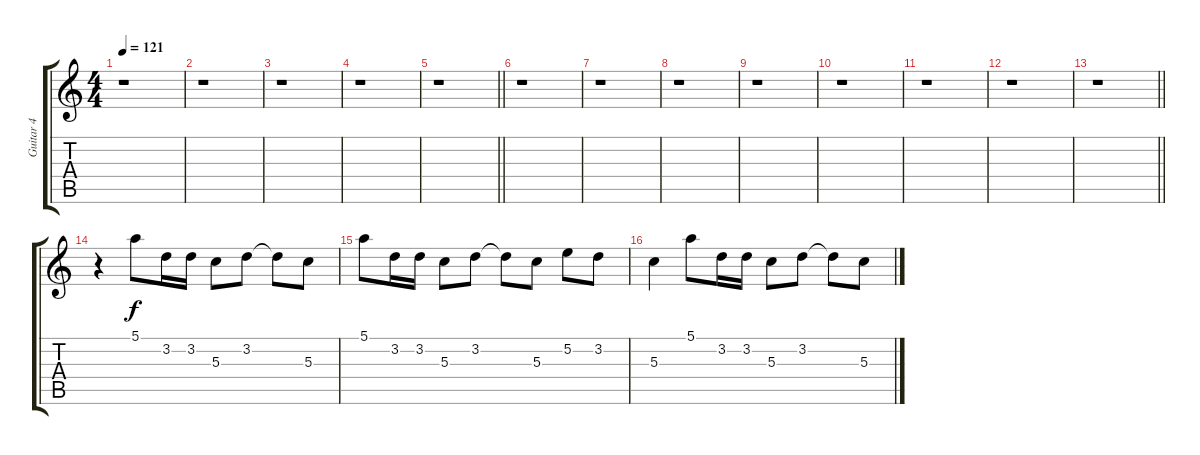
\track ("Guitar 4" "Guitar 4") {instrument electricguitarclean}
\staff {score tabs}
\tuning (E4 B3 G3 D3 A2 E2) {hide}
\ts (4 4)
\tempo 121
\clef g2
\ks c
r.1{dy f} |
r.1 |
r.1 |
r.1 |
\barLineRight lightlight
r.1 |
r.1 |
r.1 |
r.1 |
r.1 |
r.1 |
r.1 |
r.1 |
\barLineRight lightlight
r.1 |
r.4 5.1.8 3.2.16 3.2.16 5.3.8 3.2.8 3.2{t}.8 5.3.8 |
5.1.8 3.2.16 3.2.16 5.3.8 3.2.8 3.2{t}.8 5.3.8 5.2.8 3.2.8 |
5.3.4 5.1.8 3.2.16 3.2.16 5.3.8 3.2.8 3.2{t}.8 5.3.8
